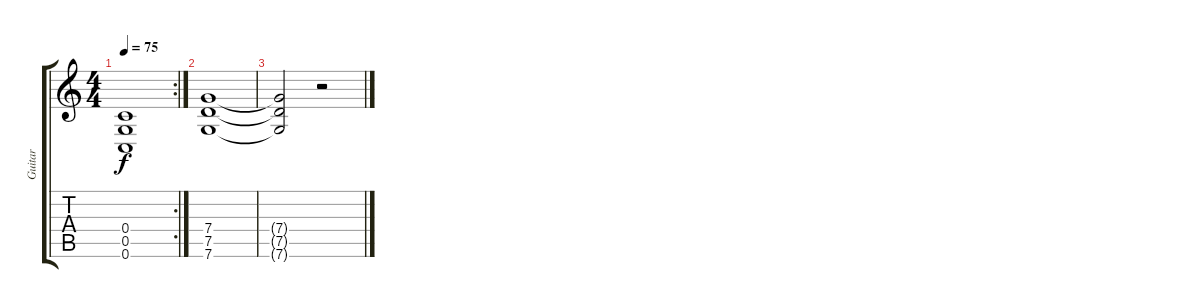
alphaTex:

\track ("Guitar" "Guitar") {instrument distortionguitar}
\staff {score tabs}
\tuning (D4 A3 F3 C3 G2 C2) {hide}
\rc 2
\ts (4 4)
\tempo 75
\clef g2
\ks c
(0.4{t} 0.5{t} 0.6{t}).1{dy f} |
(7.4 7.5 7.6).1{volume 3} |
(7.4{t} 7.5{t} 7.6{t}).2 r.2
